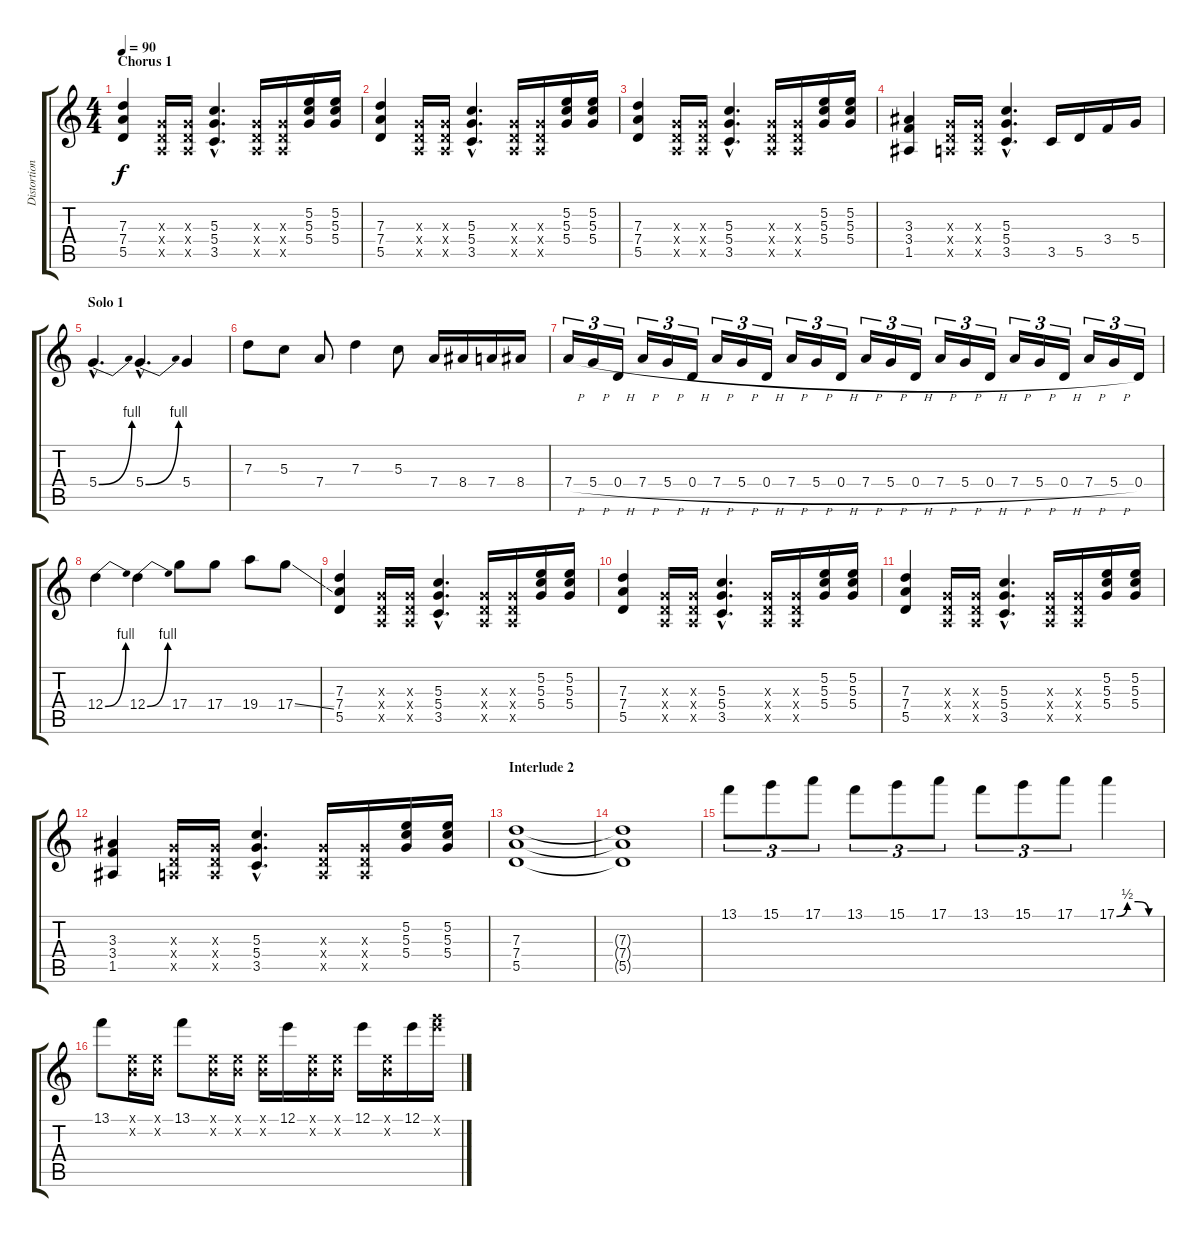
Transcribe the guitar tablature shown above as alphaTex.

\track ("Distortion/Solo guitar (1)" "Distortion") {instrument distortionguitar}
\staff {score tabs}
\tuning (E4 B3 G3 D3 A2 E2) {hide}
\ts (4 4)
\section ("" "Chorus 1")
\tempo 90
\clef g2
\ks c
(7.3 7.4 5.5).4{dy f} (0.3{x} 0.4{x} 0.5{x}).16 (0.3{x} 0.4{x} 0.5{x}).16 (5.3{hac} 5.4{hac} 3.5{hac}).4{d} (0.3{x} 0.4{x} 0.5{x}).16 (0.3{x} 0.4{x} 0.5{x}).16 (5.2 5.3 5.4).16 (5.2 5.3 5.4).16 |
(7.3 7.4 5.5).4 (0.3{x} 0.4{x} 0.5{x}).16 (0.3{x} 0.4{x} 0.5{x}).16 (5.3{hac} 5.4{hac} 3.5{hac}).4{d} (0.3{x} 0.4{x} 0.5{x}).16 (0.3{x} 0.4{x} 0.5{x}).16 (5.2 5.3 5.4).16 (5.2 5.3 5.4).16 |
(7.3 7.4 5.5).4 (0.3{x} 0.4{x} 0.5{x}).16 (0.3{x} 0.4{x} 0.5{x}).16 (5.3{hac} 5.4{hac} 3.5{hac}).4{d} (0.3{x} 0.4{x} 0.5{x}).16 (0.3{x} 0.4{x} 0.5{x}).16 (5.2 5.3 5.4).16 (5.2 5.3 5.4).16 |
(3.3 3.4 1.5).4 (0.3{x} 0.4{x} 0.5{x}).16 (0.3{x} 0.4{x} 0.5{x}).16 (5.3{hac} 5.4{hac} 3.5{hac}).4{d} 3.5.16{volume 16} 5.5.16 3.4.16 5.4.16 |
\section ("" "Solo 1")
5.4{be (bend 0 0 60 4) hac}.4{d} 5.4{be (bend 0 0 60 4) hac}.4{d} 5.4.4 |
7.3.8 5.3.8 7.4.8 7.3.4 5.3.8 7.4.16 8.4.16 7.4.16 8.4.16 |
7.4{h}.16{tu (3 2)} 5.4{h}.16{tu (3 2)} 0.4{h}.16{tu (3 2)} 7.4{h}.16{tu (3 2)} 5.4{h}.16{tu (3 2)} 0.4{h}.16{tu (3 2)} 7.4{h}.16{tu (3 2)} 5.4{h}.16{tu (3 2)} 0.4{h}.16{tu (3 2)} 7.4{h}.16{tu (3 2)} 5.4{h}.16{tu (3 2)} 0.4{h}.16{tu (3 2)} 7.4{h}.16{tu (3 2)} 5.4{h}.16{tu (3 2)} 0.4{h}.16{tu (3 2)} 7.4{h}.16{tu (3 2)} 5.4{h}.16{tu (3 2)} 0.4{h}.16{tu (3 2)} 7.4{h}.16{tu (3 2)} 5.4{h}.16{tu (3 2)} 0.4{h}.16{tu (3 2)} 7.4{h}.16{tu (3 2)} 5.4{h}.16{tu (3 2)} 0.4.16{tu (3 2)} |
12.4{be (bend 0 0 60 4)}.4 12.4{be (bend 0 0 60 4)}.4 17.4.8 17.4.8 19.4.8 17.4{ss}.8 |
(7.3 7.4 5.5).4{volume 14} (0.3{x} 0.4{x} 0.5{x}).16 (0.3{x} 0.4{x} 0.5{x}).16 (5.3{hac} 5.4{hac} 3.5{hac}).4{d} (0.3{x} 0.4{x} 0.5{x}).16 (0.3{x} 0.4{x} 0.5{x}).16 (5.2 5.3 5.4).16 (5.2 5.3 5.4).16 |
(7.3 7.4 5.5).4 (0.3{x} 0.4{x} 0.5{x}).16 (0.3{x} 0.4{x} 0.5{x}).16 (5.3{hac} 5.4{hac} 3.5{hac}).4{d} (0.3{x} 0.4{x} 0.5{x}).16 (0.3{x} 0.4{x} 0.5{x}).16 (5.2 5.3 5.4).16 (5.2 5.3 5.4).16 |
(7.3 7.4 5.5).4 (0.3{x} 0.4{x} 0.5{x}).16 (0.3{x} 0.4{x} 0.5{x}).16 (5.3{hac} 5.4{hac} 3.5{hac}).4{d} (0.3{x} 0.4{x} 0.5{x}).16 (0.3{x} 0.4{x} 0.5{x}).16 (5.2 5.3 5.4).16 (5.2 5.3 5.4).16 |
(3.3 3.4 1.5).4 (0.3{x} 0.4{x} 0.5{x}).16 (0.3{x} 0.4{x} 0.5{x}).16 (5.3{hac} 5.4{hac} 3.5{hac}).4{d} (0.3{x} 0.4{x} 0.5{x}).16 (0.3{x} 0.4{x} 0.5{x}).16 (5.2 5.3 5.4).16 (5.2 5.3 5.4).16 |
\section ("" "Interlude 2")
(7.3 7.4 5.5).1{volume 0} |
(7.3{t} 7.4{t} 5.5{t}).1 |
13.1.8{tu (3 2) volume 15} 15.1.8{tu (3 2)} 17.1.8{tu (3 2)} 13.1.8{tu (3 2)} 15.1.8{tu (3 2)} 17.1.8{tu (3 2)} 13.1.8{tu (3 2)} 15.1.8{tu (3 2)} 17.1.8{tu (3 2)} 17.1{be (custom 0 0 15 2 30 2 45 0 60 0)}.4 |
13.1.8 (0.1{x} 0.2{x}).16 (0.1{x} 0.2{x}).16 13.1.8 (0.1{x} 0.2{x}).16 (0.1{x} 0.2{x}).16 (0.1{x} 0.2{x}).16 12.1.16 (0.1{x} 0.2{x}).16 (0.1{x} 0.2{x}).16 12.1.16 (0.1{x} 0.2{x}).16 12.1.16 (15.1{x} 17.2{x}).16
